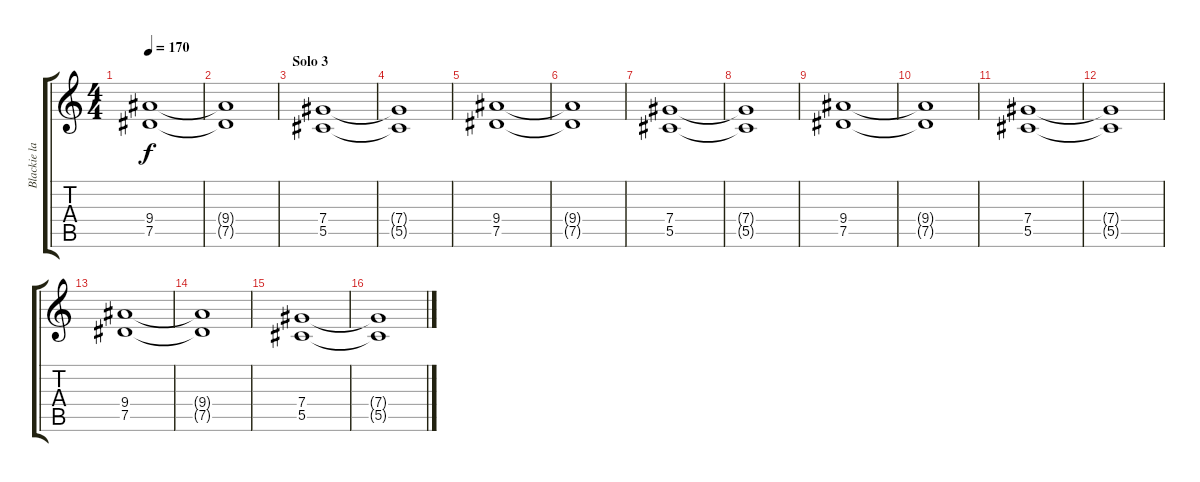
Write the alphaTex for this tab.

\track ("Blackie lawless" "Blackie la") {instrument distortionguitar}
\staff {score tabs}
\tuning (Eb4 Bb3 Gb3 Db3 Ab2 Eb2) {hide}
\ts (4 4)
\tempo 170
\clef g2
\ks c
(9.4 7.5).1{dy f} |
(9.4{t} 7.5{t}).1 |
\section ("" "Solo 3")
(7.4 5.5).1 |
(7.4{t} 5.5{t}).1 |
(9.4 7.5).1 |
(9.4{t} 7.5{t}).1 |
(7.4 5.5).1 |
(7.4{t} 5.5{t}).1 |
(9.4 7.5).1 |
(9.4{t} 7.5{t}).1 |
(7.4 5.5).1 |
(7.4{t} 5.5{t}).1 |
(9.4 7.5).1 |
(9.4{t} 7.5{t}).1 |
(7.4 5.5).1 |
(7.4{t} 5.5{t}).1
